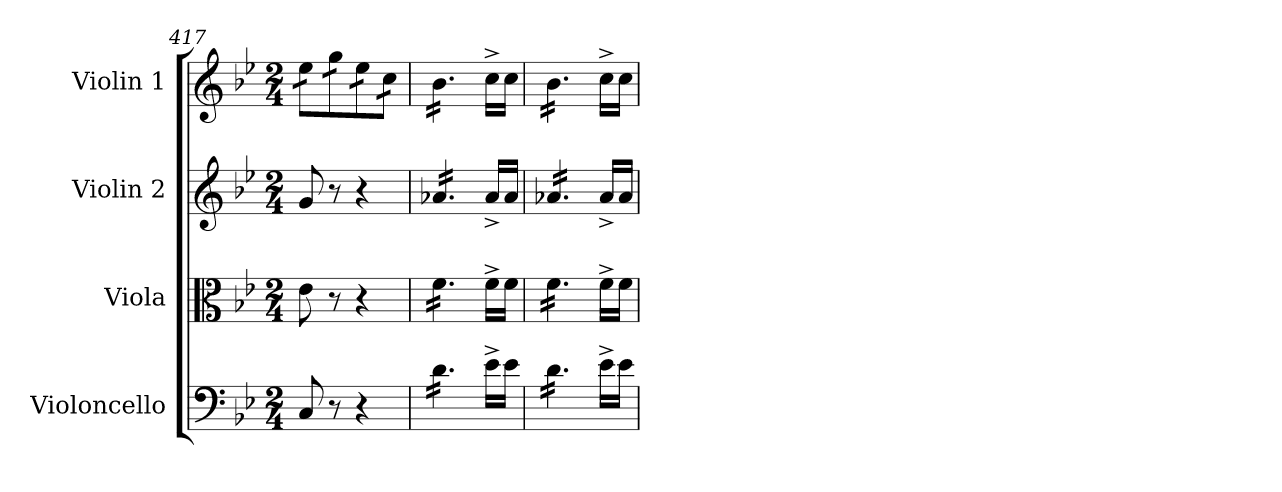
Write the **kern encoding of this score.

**kern	**kern	**kern	**kern
*part4	*part3	*part2	*part1
*staff4	*staff3	*staff2	*staff1
*I"Violoncello	*I"Viola	*I"Violin 2	*I"Violin 1
*I'Vc	*I'Vla	*I'Vln	*I'Vln
*clefF4	*clefC3	*clefG2	*clefG2
*k[b-e-]	*k[b-e-]	*k[b-e-]	*k[b-e-]
*M2/4	*M2/4	*M2/4	*M2/4
=417	=417	=417	=417
*	*	*	*tremolo
8C/	8e-\	8g/	16ee-\LL
.	.	.	16ee-\
8r	8r	8r	16gg\
.	.	.	16gg\
4r	4r	4r	16ee-\
.	.	.	16ee-\
.	.	.	16cc\
.	.	.	16cc\JJ
!!LO:PB:g=z
=418	=418	=418	=418
*tremolo	*	*	*
*	*tremolo	*	*
*	*	*tremolo	*
16d\LL	16f\LL	16a-X/LL	16b-\LL
16d\	16f\	16a-X/	16b-\
16d\	16f\	16a-X/	16b-\
16d\	16f\	16a-X/	16b-\
16d\	16f\	16a-X/	16b-\
16d\JJ	16f\JJ	16a-X/JJ	16b-\JJ
*	*	*	*Xtremolo
*	*	*Xtremolo	*
*	*Xtremolo	*	*
*Xtremolo	*	*	*
16e-^\LL	16f^\LL	16a-^/LL	16cc^\LL
16e-\JJ	16f\JJ	16a-/JJ	16cc\JJ
=419	=419	=419	=419
*tremolo	*	*	*
*	*tremolo	*	*
*	*	*tremolo	*
*	*	*	*tremolo
16d\LL	16f\LL	16a-X/LL	16b-\LL
16d\	16f\	16a-X/	16b-\
16d\	16f\	16a-X/	16b-\
16d\	16f\	16a-X/	16b-\
16d\	16f\	16a-X/	16b-\
16d\JJ	16f\JJ	16a-X/JJ	16b-\JJ
*	*	*	*Xtremolo
*	*	*Xtremolo	*
*	*Xtremolo	*	*
*Xtremolo	*	*	*
16e-^\LL	16f^\LL	16a-^/LL	16cc^\LL
16e-\JJ	16f\JJ	16a-/JJ	16cc\JJ
=	=	=	=
*-	*-	*-	*-
